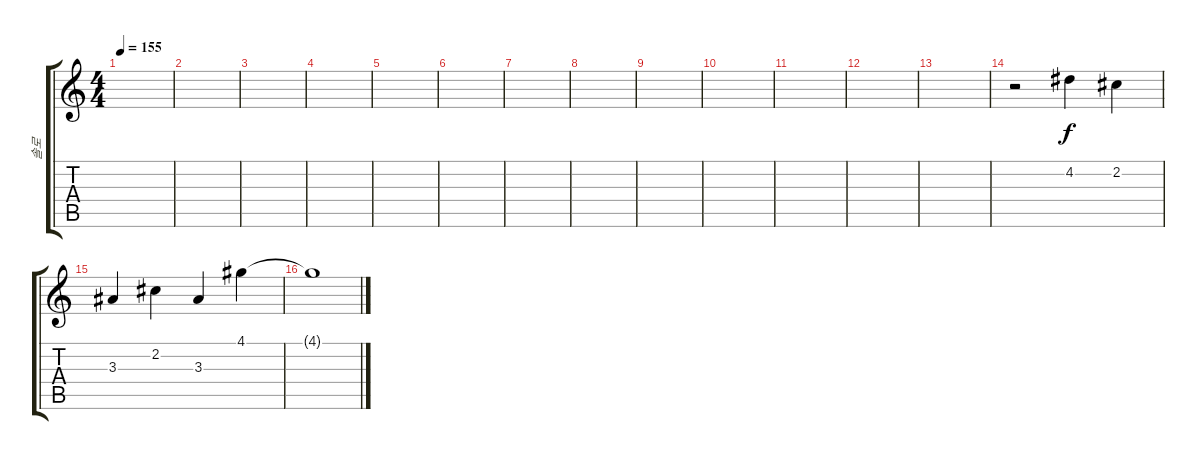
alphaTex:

\track ("솔로" "솔로") {instrument acousticguitarsteel}
\staff {score tabs}
\tuning (E4 B3 G3 D3 A2 E2) {hide}
\ts (4 4)
\tempo 155
\clef g2
\ks c
|
|
|
|
|
|
|
|
|
|
|
|
|
r.2 4.2.4 2.2.4 |
3.3.4 2.2.4 3.3.4 4.1.4 |
4.1{t}.1
